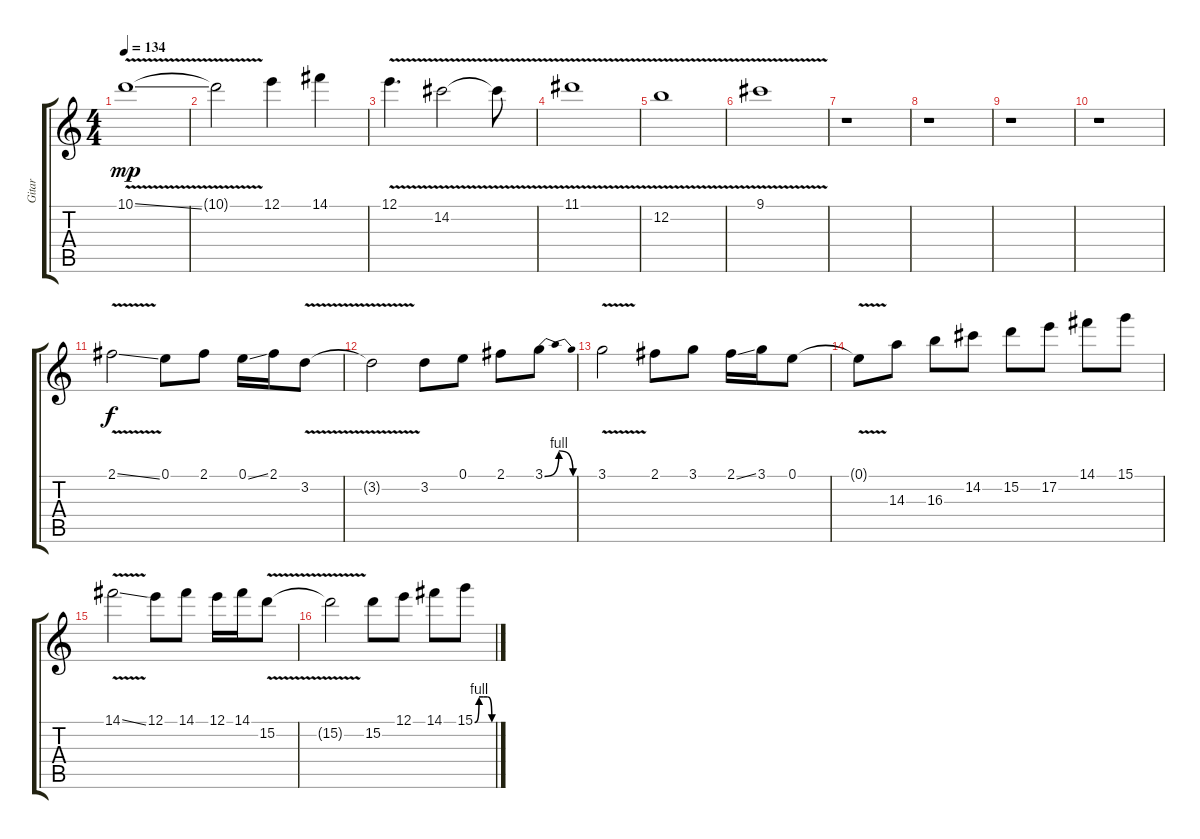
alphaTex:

\track ("Gitar" "Gitar") {instrument overdrivenguitar}
\staff {score tabs}
\tuning (E4 B3 G3 D3 A2 E2) {hide}
\ts (4 4)
\tempo 134
\clef g2
\ks c
10.1{v ss}.1{dy mp} |
10.1{t}.2 12.1.4 14.1.4 |
12.1{v}.4{d} 14.2{v}.2 14.2{t}.8 |
11.1{v}.1 |
12.2{v}.1 |
9.1{v}.1 |
r.1 |
r.1 |
r.1 |
r.1 |
2.1{v ss}.2{dy f} 0.1.8 2.1.8 0.1{ss}.16 2.1.16 3.2{v}.8 |
3.2{t}.2 3.2.8 0.1.8 2.1.8 3.1{be (bendrelease 0 0 15 4 45 4 60 0)}.8 |
3.1{v}.2 2.1.8 3.1.8 2.1{ss}.16 3.1.16 0.1.8 |
0.1{v t}.8 14.3.8 16.3.8 14.2.8 15.2.8 17.2.8 14.1.8 15.1.8 |
14.1{v ss}.2 12.1.8 14.1.8 12.1.16 14.1.16 15.2{v}.8 |
15.2{t}.2 15.2.8 12.1.8 14.1.8 15.1{be (custom 0 0 15 4 30 4 45 4 60 0)}.8
